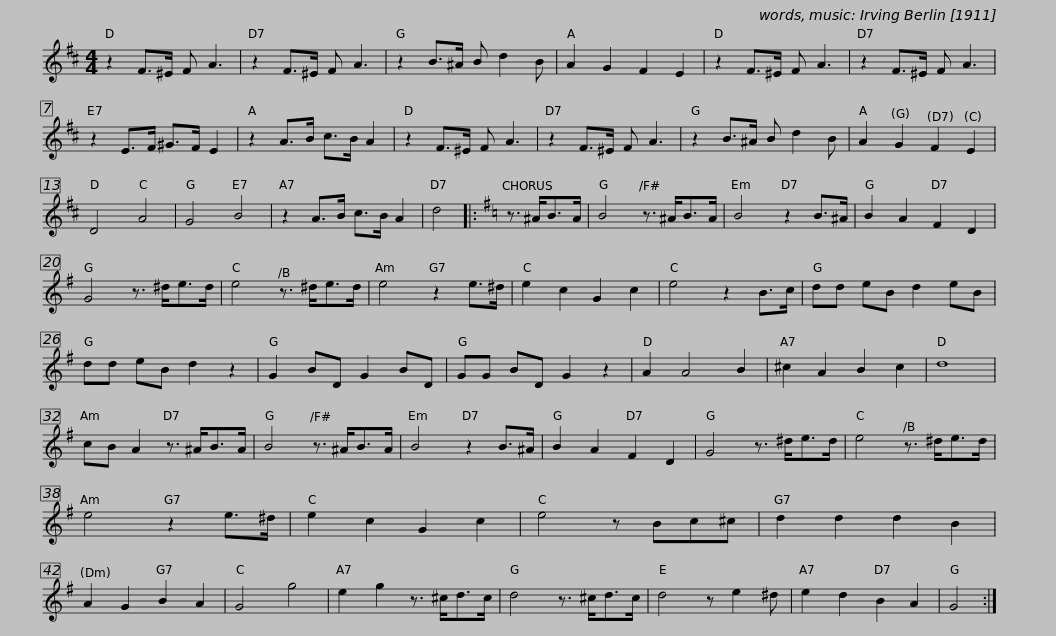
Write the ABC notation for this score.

X:1
L:1/8
M:4/4
I:linebreak $
K:D
V:1 treble
V:1
 z2 F>^E F A3 | z2 F>^E F A3 | z2 B>^A B d2 B | A2 G2 F2 E2 | z2 F>^E F A3 | %5
 z2 F>^E F A3 |$ z2 E>F ^G>F E2 | z2 A>B c>B A2 | z2 F>^E F A3 | z2 F>^E F A3 | %10
 z2 B>^A B d2 B | A2 G2 F2 E2 | D4 A4 |$ G4 B4 | z2 A>B c>B A2 | %15
 d4 |:[K:G] z3/2 ^A<BA/ | B4 z3/2 ^A<BA/ | B4 z2 B>^A | B2 A2 F2 D2 | %20
 G4 z3/2 ^d<ed/ |$ e4 z3/2 ^d<ed/ | e4 z2 e>^d | e2 c2 G2 c2 | e4 z2 B>c | %25
 dd eB d2 eB | dd eB d2 z2 | G2 BD G2 BD |$ GG BD G2 z2 | A2 A4 B2 | %30
 ^c2 A2 B2 c2 | d8 | cB A2 z3/2 ^A<BA/ | B4 z3/2 ^A<BA/ | B4 z2 B>^A | %35
 B2 A2 F2 D2 |$ G4 z3/2 ^d<ed/ | e4 z3/2 ^d<ed/ | e4 z2 e>^d | e2 c2 G2 c2 | %40
 e4 z Bc^c | d2 d2 d2 B2 | A2 G2 B2 A2 | G4 g4 |$ e2 g2 z3/2 ^c<dc/ | %45
 d4 z3/2 ^c<dc/ | d4 z e2 ^d | e2 d2 B2 A2 | G4 :| %49
